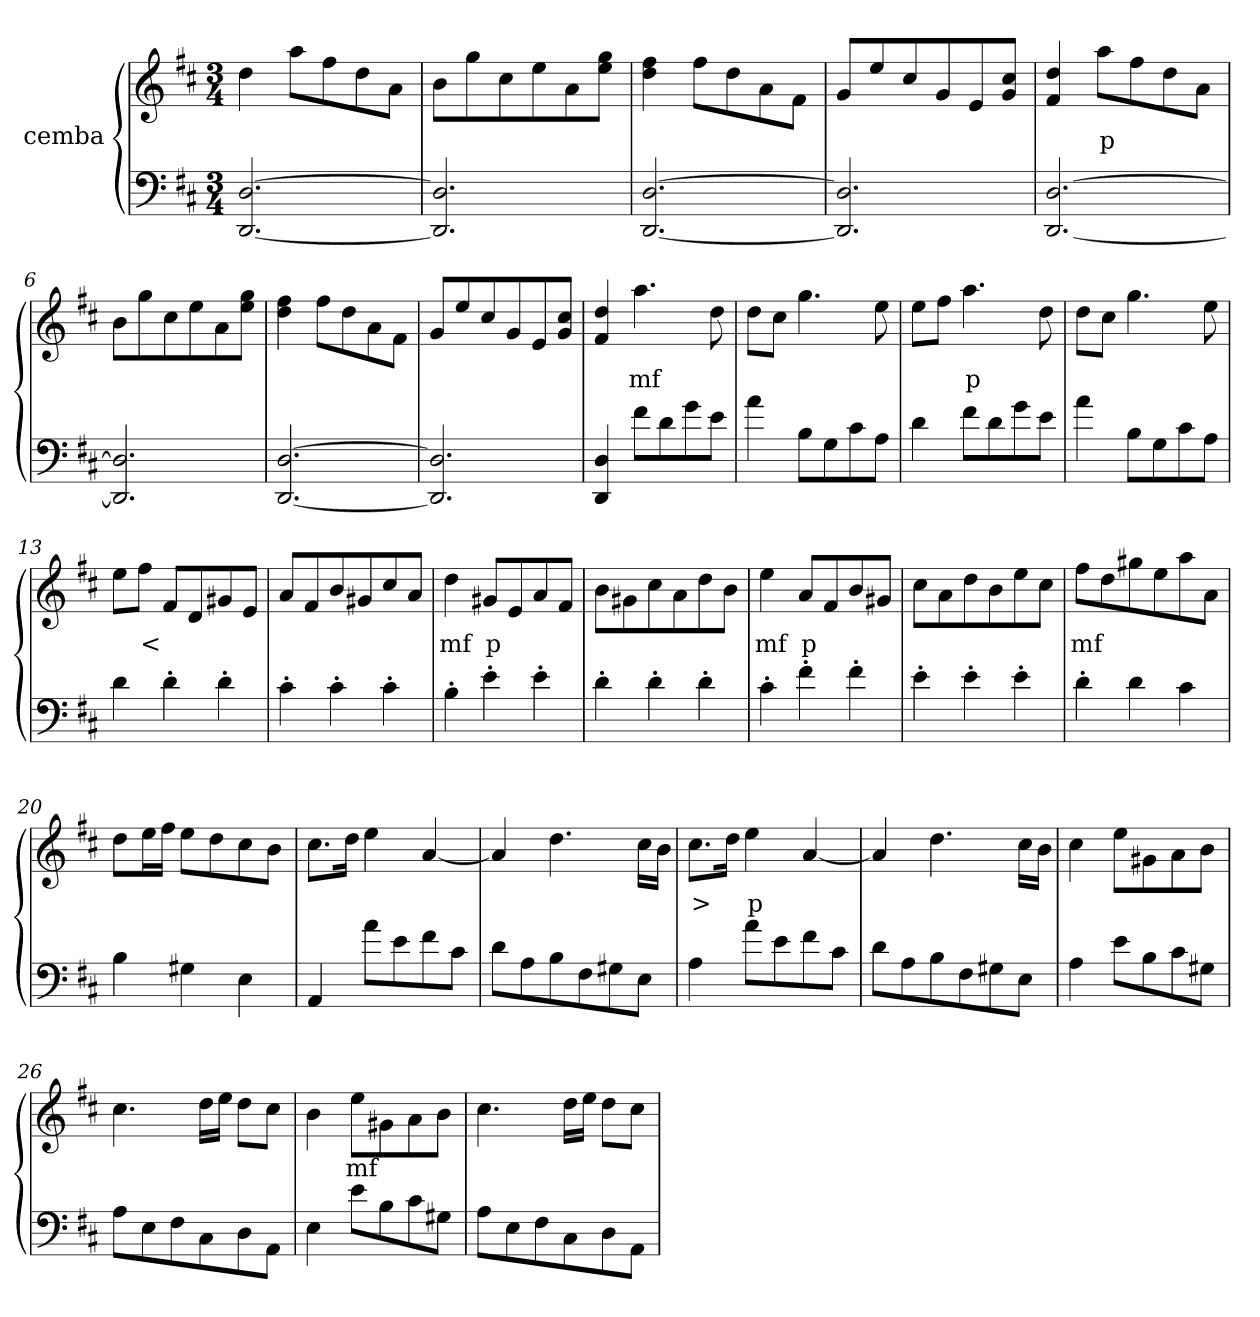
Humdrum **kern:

**kern	**kern	**text
*part2	*part1	*part1
*staff2	*staff1	*staff1
*I"cemba	*I"cemba	*
*clefF4	*clefG2	*
*k[f#c#]	*k[f#c#]	*
*M3/4	*M3/4	*
=1	=1	=1
[2.DD/ [2.D/	4dd\	.
.	8aa\L	.
.	8ff#\	.
.	8dd\	.
.	8a\J	.
=2	=2	=2
2.DD/] 2.D/]	8b\L	.
.	8gg\	.
.	8cc#\	.
.	8ee\	.
.	8a\	.
.	8ee\ 8gg\J	.
=3	=3	=3
[2.DD/ [2.D/	4dd\ 4ff#\	.
.	8ff#\L	.
.	8dd\	.
.	8a\	.
.	8f#\J	.
=4	=4	=4
2.DD/] 2.D/]	8g/L	.
.	8ee/	.
.	8cc#/	.
.	8g/	.
.	8e/	.
.	8g/ 8cc#/J	.
=5	=5	=5
[2.DD/ [2.D/	4f#/ 4dd/	.
.	8aa\L	p
.	8ff#\	.
.	8dd\	.
.	8a\J	.
=6	=6	=6
2.DD/] 2.D/]	8b\L	.
.	8gg\	.
.	8cc#\	.
.	8ee\	.
.	8a\	.
.	8ee\ 8gg\J	.
=7	=7	=7
[2.DD/ [2.D/	4dd\ 4ff#\	.
.	8ff#\L	.
.	8dd\	.
.	8a\	.
.	8f#\J	.
=8	=8	=8
2.DD/] 2.D/]	8g/L	.
.	8ee/	.
.	8cc#/	.
.	8g/	.
.	8e/	.
.	8g/ 8cc#/J	.
=9	=9	=9
4DD/ 4D/	4f#/ 4dd/	.
8f#\L	4.aa\	mf
8d\	.	.
8g\	.	.
8e\J	8dd\	.
=10	=10	=10
4a\	8dd\L	.
.	8cc#\J	.
8B\L	4.gg\	.
8G\	.	.
8c#\	.	.
8A\J	8ee\	.
=11	=11	=11
4d\	8ee\L	.
.	8ff#\J	.
8f#\L	4.aa\	p
8d\	.	.
8g\	.	.
8e\J	8dd\	.
=12	=12	=12
4a\	8dd\L	.
.	8cc#\J	.
8B\L	4.gg\	.
8G\	.	.
8c#\	.	.
8A\J	8ee\	.
=13	=13	=13
4d\	8ee\L	.
.	8ff#\J	<
4d'>\	8f#/L	.
.	8d/	.
4d'>\	8g#X/	.
.	8e/J	.
=14	=14	=14
4c#'>\	8a/L	.
.	8f#/	.
4c#'>\	8b/	.
.	8g#X/	.
4c#'>\	8cc#/	.
.	8a/J	.
=15	=15	=15
4B'>\	4dd\	mf
4e'>\	8g#X/L	p
.	8e/	.
4e'>\	8a/	.
.	8f#/J	.
=16	=16	=16
4d'>\	8b\L	.
.	8g#X\	.
4d'>\	8cc#\	.
.	8a\	.
4d'>\	8dd\	.
.	8b\J	.
=17	=17	=17
4c#'>\	4ee\	mf
4f#'>\	8a/L	p
.	8f#/	.
4f#'>\	8b/	.
.	8g#X/J	.
=18	=18	=18
4e'>\	8cc#\L	.
.	8a\	.
4e'>\	8dd\	.
.	8b\	.
4e'>\	8ee\	.
.	8cc#\J	.
=19	=19	=19
4d'>\	8ff#\L	mf
.	8dd\	.
4d\	8gg#X\	.
.	8ee\	.
4c#\	8aa\	.
.	8a\J	.
=20	=20	=20
4B\	8dd\L	.
.	16ee\L	.
.	16ff#\JJ	.
4G#X\	8ee\L	.
.	8dd\	.
4E\	8cc#\	.
.	8b\J	.
=21	=21	=21
4AA/	8.cc#\L	.
.	16dd\Jk	.
8a\L	4ee\	.
8e\	.	.
8f#\	[4a/	.
8c#\J	.	.
=22	=22	=22
8d\L	4a/]	.
8A\	.	.
8B\	4.dd\	.
8F#\	.	.
8G#X\	.	.
8E\J	16cc#\LL	.
.	16b\JJ	.
=23	=23	=23
4A\	8.cc#\L	>
.	16dd\Jk	.
8a\L	4ee\	p
8e\	.	.
8f#\	[4a/	.
8c#\J	.	.
=24	=24	=24
8d\L	4a/]	.
8A\	.	.
8B\	4.dd\	.
8F#\	.	.
8G#X\	.	.
8E\J	16cc#\LL	.
.	16b\JJ	.
=25	=25	=25
4A\	4cc#\	.
8e\L	8ee\L	.
8B\	8g#X\	.
8c#\	8a\	.
8G#X\J	8b\J	.
=26	=26	=26
8A\L	4.cc#\	.
8E\	.	.
8F#\	.	.
8C#\	16dd\LL	.
.	16ee\JJ	.
8D\	8dd\L	.
8AA\J	8cc#\J	.
=27	=27	=27
4E\	4b\	.
8e\L	8ee\L	mf
8B\	8g#X\	.
8c#\	8a\	.
8G#X\J	8b\J	.
=28	=28	=28
8A\L	4.cc#\	.
8E\	.	.
8F#\	.	.
8C#\	16dd\LL	.
.	16ee\JJ	.
8D\	8dd\L	.
8AA\J	8cc#\J	.
=	=	=
*-	*-	*-
